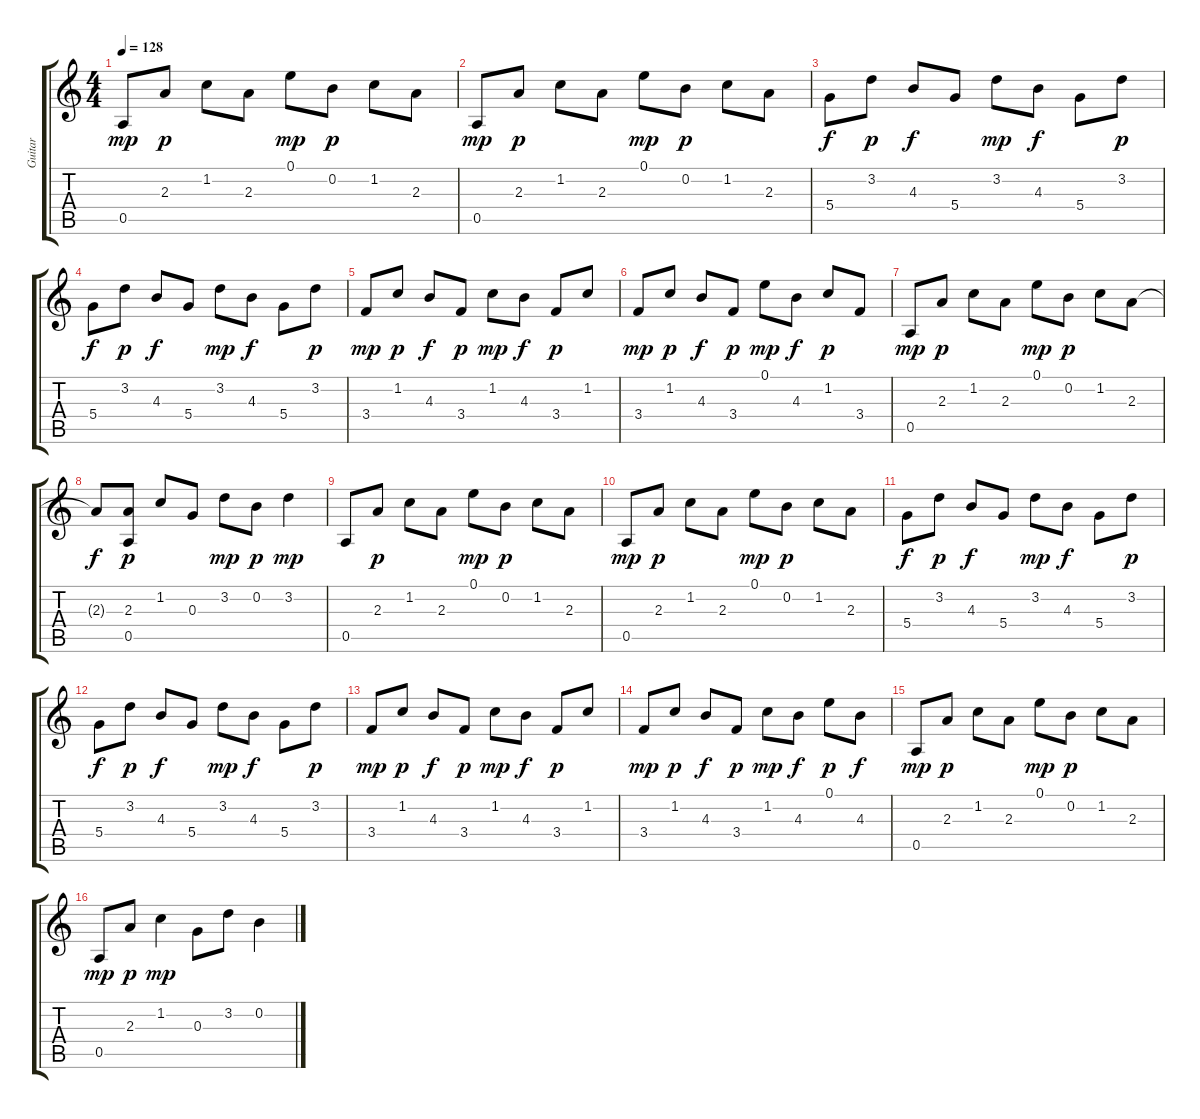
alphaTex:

\track ("Guitar" "Guitar") {instrument acousticguitarnylon}
\staff {score tabs}
\tuning (E4 B3 G3 D3 A2 E2) {hide}
\ts (4 4)
\tempo 128
\clef g2
\ks c
0.5.8{dy mp instrument acousticguitarnylon} 2.3.8{dy p} 1.2.8 2.3.8 0.1.8{dy mp} 0.2.8{dy p} 1.2.8 2.3.8 |
0.5.8{dy mp} 2.3.8{dy p} 1.2.8 2.3.8 0.1.8{dy mp} 0.2.8{dy p} 1.2.8 2.3.8 |
5.4.8{dy f} 3.2.8{dy p} 4.3.8{dy f} 5.4.8 3.2.8{dy mp} 4.3.8{dy f} 5.4.8 3.2.8{dy p} |
5.4.8{dy f} 3.2.8{dy p} 4.3.8{dy f} 5.4.8 3.2.8{dy mp} 4.3.8{dy f} 5.4.8 3.2.8{dy p} |
3.4.8{dy mp} 1.2.8{dy p} 4.3.8{dy f} 3.4.8{dy p} 1.2.8{dy mp} 4.3.8{dy f} 3.4.8{dy p} 1.2.8 |
3.4.8{dy mp} 1.2.8{dy p} 4.3.8{dy f} 3.4.8{dy p} 0.1.8{dy mp} 4.3.8{dy f} 1.2.8{dy p} 3.4.8 |
0.5.8{dy mp} 2.3.8{dy p} 1.2.8 2.3.8 0.1.8{dy mp} 0.2.8{dy p} 1.2.8 2.3.8 |
2.3{t}.8{dy f} (2.3 0.5).8{dy p} 1.2.8 0.3.8 3.2.8{dy mp} 0.2.8{dy p} 3.2.4{dy mp} |
0.5.8 2.3.8{dy p} 1.2.8 2.3.8 0.1.8{dy mp} 0.2.8{dy p} 1.2.8 2.3.8 |
0.5.8{dy mp} 2.3.8{dy p} 1.2.8 2.3.8 0.1.8{dy mp} 0.2.8{dy p} 1.2.8 2.3.8 |
5.4.8{dy f} 3.2.8{dy p} 4.3.8{dy f} 5.4.8 3.2.8{dy mp} 4.3.8{dy f} 5.4.8 3.2.8{dy p} |
5.4.8{dy f} 3.2.8{dy p} 4.3.8{dy f} 5.4.8 3.2.8{dy mp} 4.3.8{dy f} 5.4.8 3.2.8{dy p} |
3.4.8{dy mp} 1.2.8{dy p} 4.3.8{dy f} 3.4.8{dy p} 1.2.8{dy mp} 4.3.8{dy f} 3.4.8{dy p} 1.2.8 |
3.4.8{dy mp} 1.2.8{dy p} 4.3.8{dy f} 3.4.8{dy p} 1.2.8{dy mp} 4.3.8{dy f} 0.1.8{dy p} 4.3.8{dy f} |
0.5.8{dy mp} 2.3.8{dy p} 1.2.8 2.3.8 0.1.8{dy mp} 0.2.8{dy p} 1.2.8 2.3.8 |
0.5.8{dy mp} 2.3.8{dy p} 1.2.4{dy mp} 0.3.8 3.2.8 0.2.4
